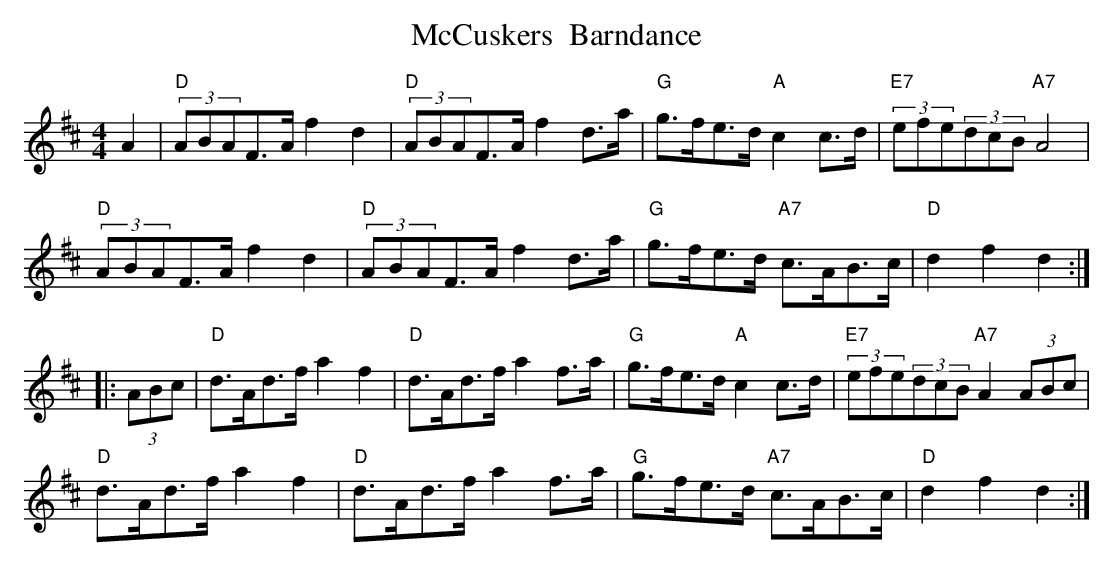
X:1
T: McCuskers  Barndance
M: 4/4
L: 1/8
K: D
A2|"D"(3ABAF>A  f2d2|"D"(3ABAF>A f2d>a|"G"g>fe>d "A"c2c>d|"E7"(3efe(3dcB "A7"A4|
"D"(3ABAF>A f2d2|"D"(3ABAF>A f2d>a|"G"g>fe>d  "A7"c>AB>c|"D"d2f2 d2:|
|: \
(3ABc|"D"d>Ad>f  a2f2|"D"d>Ad>f a2f>a|"G"g>fe>d "A"c2c>d|"E7"(3efe(3dcB "A7"A2(3ABc|
"D"d>Ad>f a2f2|"D"d>Ad>f a2f>a|"G"g>fe>d  "A7"c>AB>c|"D"d2f2 d2:|
